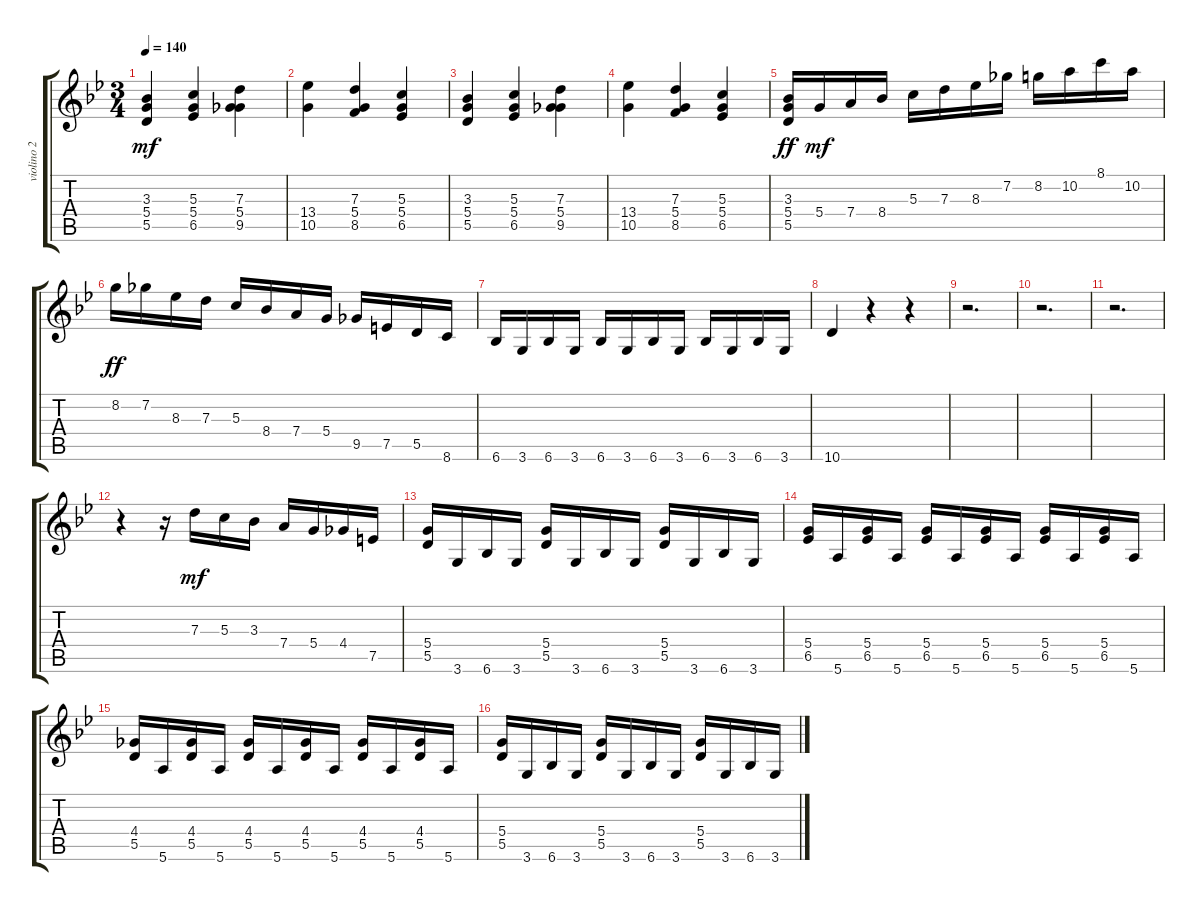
\track ("violino 2" "violino 2") {instrument distortionguitar}
\staff {score tabs}
\tuning (E4 B3 G3 D3 A2 E2) {hide}
\ts (3 4)
\tempo 140
\clef g2
\ks gminor
(3.3 5.4 5.5).4{dy mf} (5.3 5.4 6.5).4 (7.3 5.4 9.5).4 |
(13.4 10.5).4 (7.3 5.4 8.5).4 (5.3 5.4 6.5).4 |
(3.3 5.4 5.5).4 (5.3 5.4 6.5).4 (7.3 5.4 9.5).4 |
(13.4 10.5).4 (7.3 5.4 8.5).4 (5.3 5.4 6.5).4 |
(3.3 5.4 5.5).16{dy ff} 5.4.16{dy mf} 7.4.16 8.4.16 5.3.16 7.3.16 8.3.16 7.2.16 8.2.16 10.2.16 8.1.16 10.2.16 |
8.2.16{dy ff} 7.2.16 8.3.16 7.3.16 5.3.16 8.4.16 7.4.16 5.4.16 9.5.16 7.5.16 5.5.16 8.6.16 |
6.6.16 3.6.16 6.6.16 3.6.16 6.6.16 3.6.16 6.6.16 3.6.16 6.6.16 3.6.16 6.6.16 3.6.16 |
10.6.4 r.4 r.4 |
r.2{d} |
r.2{d} |
r.2{d} |
r.4 r.16 7.3.16{dy mf} 5.3.16 3.3.16 7.4.16 5.4.16 4.4.16 7.5.16 |
(5.4 5.5).16 3.6.16 6.6.16 3.6.16 (5.4 5.5).16 3.6.16 6.6.16 3.6.16 (5.4 5.5).16 3.6.16 6.6.16 3.6.16 |
(5.4 6.5).16 5.6.16 (5.4 6.5).16 5.6.16 (5.4 6.5).16 5.6.16 (5.4 6.5).16 5.6.16 (5.4 6.5).16 5.6.16 (5.4 6.5).16 5.6.16 |
(4.4 5.5).16 5.6.16 (4.4 5.5).16 5.6.16 (4.4 5.5).16 5.6.16 (4.4 5.5).16 5.6.16 (4.4 5.5).16 5.6.16 (4.4 5.5).16 5.6.16 |
(5.4 5.5).16 3.6.16 6.6.16 3.6.16 (5.4 5.5).16 3.6.16 6.6.16 3.6.16 (5.4 5.5).16 3.6.16 6.6.16 3.6.16
